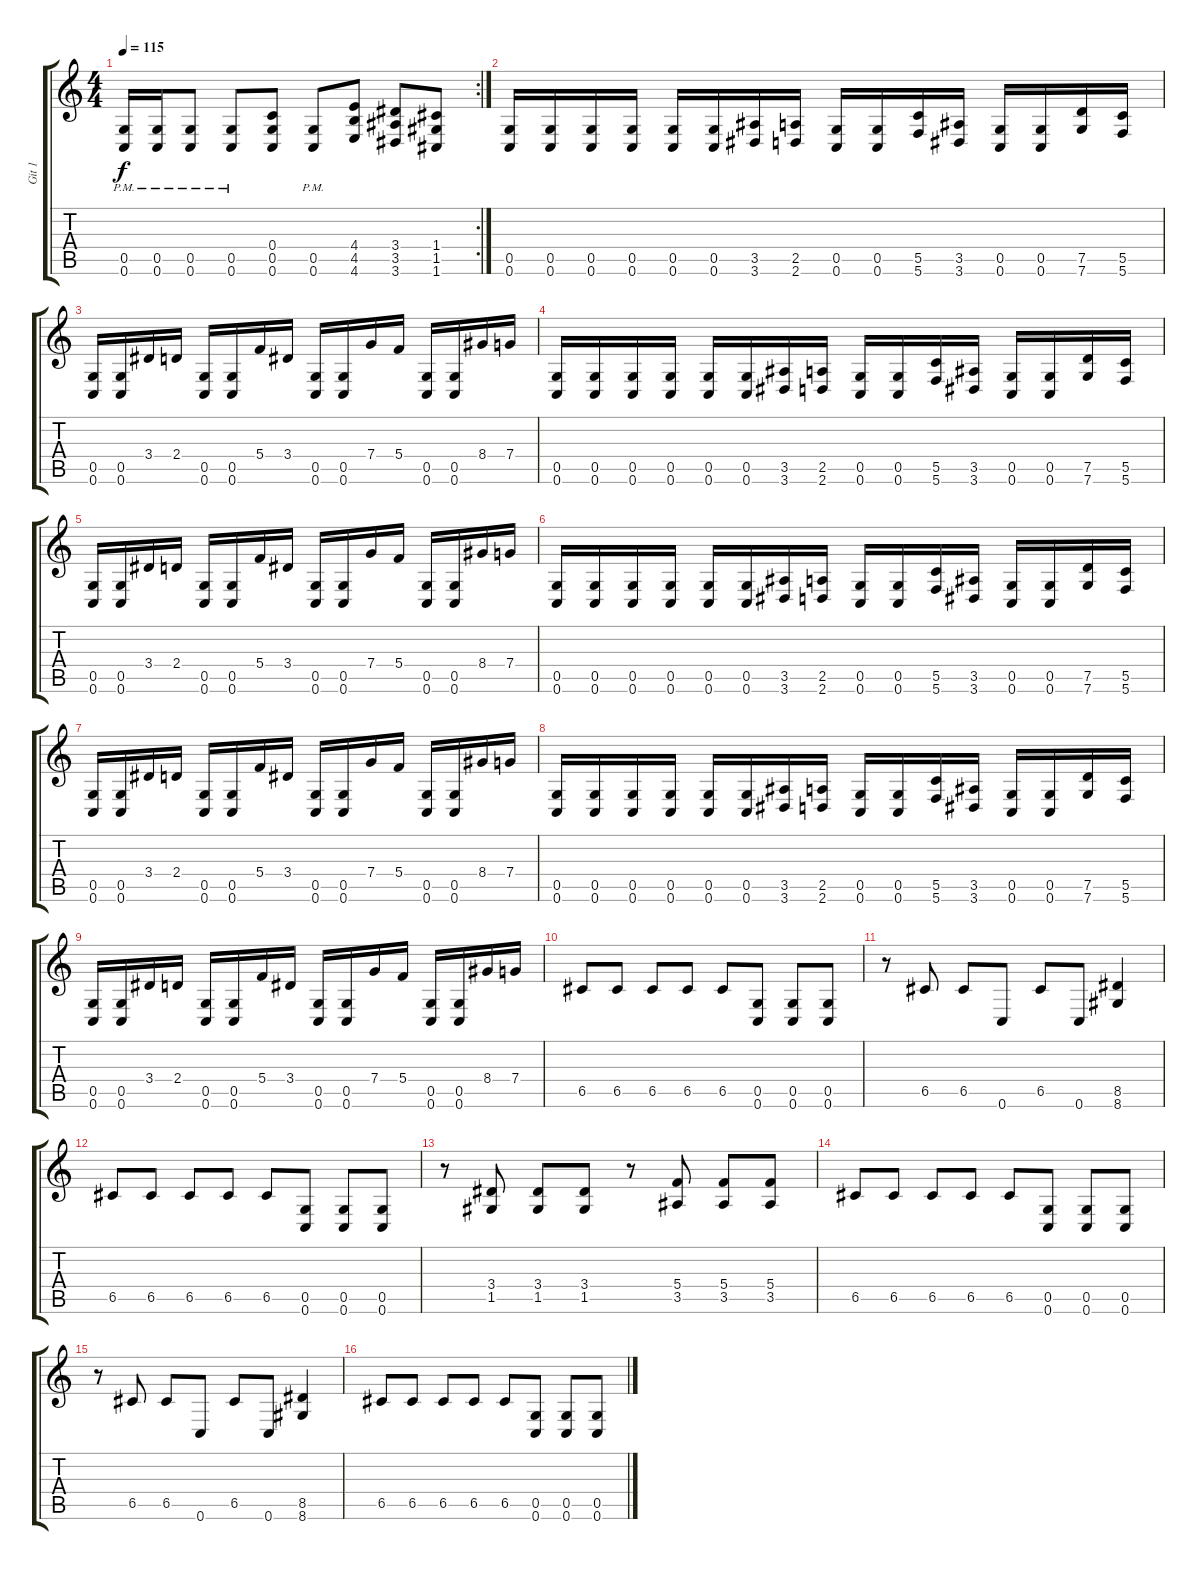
\track ("Git 1" "Git 1") {instrument distortionguitar}
\staff {score tabs}
\tuning (D4 A3 F3 C3 G2 C2) {hide}
\rc 2
\ts (4 4)
\tempo 115
\clef g2
\ks c
(0.5{pm} 0.6{pm}).16{dy f} (0.5{pm} 0.6{pm}).16 (0.5{pm} 0.6{pm}).8 (0.5{pm} 0.6{pm}).8 (0.4 0.5 0.6).8 (0.5{pm} 0.6{pm}).8 (4.4 4.5 4.6).8 (3.4 3.5 3.6).8 (1.4 1.5 1.6).8 |
(0.5 0.6).16 (0.5 0.6).16 (0.5 0.6).16 (0.5 0.6).16 (0.5 0.6).16 (0.5 0.6).16 (3.5 3.6).16 (2.5 2.6).16 (0.5 0.6).16 (0.5 0.6).16 (5.5 5.6).16 (3.5 3.6).16 (0.5 0.6).16 (0.5 0.6).16 (7.5 7.6).16 (5.5 5.6).16 |
(0.5 0.6).16 (0.5 0.6).16 3.4.16 2.4.16 (0.5 0.6).16 (0.5 0.6).16 5.4.16 3.4.16 (0.5 0.6).16 (0.5 0.6).16 7.4.16 5.4.16 (0.5 0.6).16 (0.5 0.6).16 8.4.16 7.4.16 |
(0.5 0.6).16 (0.5 0.6).16 (0.5 0.6).16 (0.5 0.6).16 (0.5 0.6).16 (0.5 0.6).16 (3.5 3.6).16 (2.5 2.6).16 (0.5 0.6).16 (0.5 0.6).16 (5.5 5.6).16 (3.5 3.6).16 (0.5 0.6).16 (0.5 0.6).16 (7.5 7.6).16 (5.5 5.6).16 |
(0.5 0.6).16 (0.5 0.6).16 3.4.16 2.4.16 (0.5 0.6).16 (0.5 0.6).16 5.4.16 3.4.16 (0.5 0.6).16 (0.5 0.6).16 7.4.16 5.4.16 (0.5 0.6).16 (0.5 0.6).16 8.4.16 7.4.16 |
(0.5 0.6).16 (0.5 0.6).16 (0.5 0.6).16 (0.5 0.6).16 (0.5 0.6).16 (0.5 0.6).16 (3.5 3.6).16 (2.5 2.6).16 (0.5 0.6).16 (0.5 0.6).16 (5.5 5.6).16 (3.5 3.6).16 (0.5 0.6).16 (0.5 0.6).16 (7.5 7.6).16 (5.5 5.6).16 |
(0.5 0.6).16 (0.5 0.6).16 3.4.16 2.4.16 (0.5 0.6).16 (0.5 0.6).16 5.4.16 3.4.16 (0.5 0.6).16 (0.5 0.6).16 7.4.16 5.4.16 (0.5 0.6).16 (0.5 0.6).16 8.4.16 7.4.16 |
(0.5 0.6).16 (0.5 0.6).16 (0.5 0.6).16 (0.5 0.6).16 (0.5 0.6).16 (0.5 0.6).16 (3.5 3.6).16 (2.5 2.6).16 (0.5 0.6).16 (0.5 0.6).16 (5.5 5.6).16 (3.5 3.6).16 (0.5 0.6).16 (0.5 0.6).16 (7.5 7.6).16 (5.5 5.6).16 |
(0.5 0.6).16 (0.5 0.6).16 3.4.16 2.4.16 (0.5 0.6).16 (0.5 0.6).16 5.4.16 3.4.16 (0.5 0.6).16 (0.5 0.6).16 7.4.16 5.4.16 (0.5 0.6).16 (0.5 0.6).16 8.4.16 7.4.16 |
6.5.8 6.5.8 6.5.8 6.5.8 6.5.8 (0.5 0.6).8 (0.5 0.6).8 (0.5 0.6).8 |
r.8 6.5.8 6.5.8 0.6.8 6.5.8 0.6.8 (8.5 8.6).4 |
6.5.8 6.5.8 6.5.8 6.5.8 6.5.8 (0.5 0.6).8 (0.5 0.6).8 (0.5 0.6).8 |
r.8 (3.4 1.5).8 (3.4 1.5).8 (3.4 1.5).8 r.8 (5.4 3.5).8 (5.4 3.5).8 (5.4 3.5).8 |
6.5.8 6.5.8 6.5.8 6.5.8 6.5.8 (0.5 0.6).8 (0.5 0.6).8 (0.5 0.6).8 |
r.8 6.5.8 6.5.8 0.6.8 6.5.8 0.6.8 (8.5 8.6).4 |
6.5.8 6.5.8 6.5.8 6.5.8 6.5.8 (0.5 0.6).8 (0.5 0.6).8 (0.5 0.6).8
